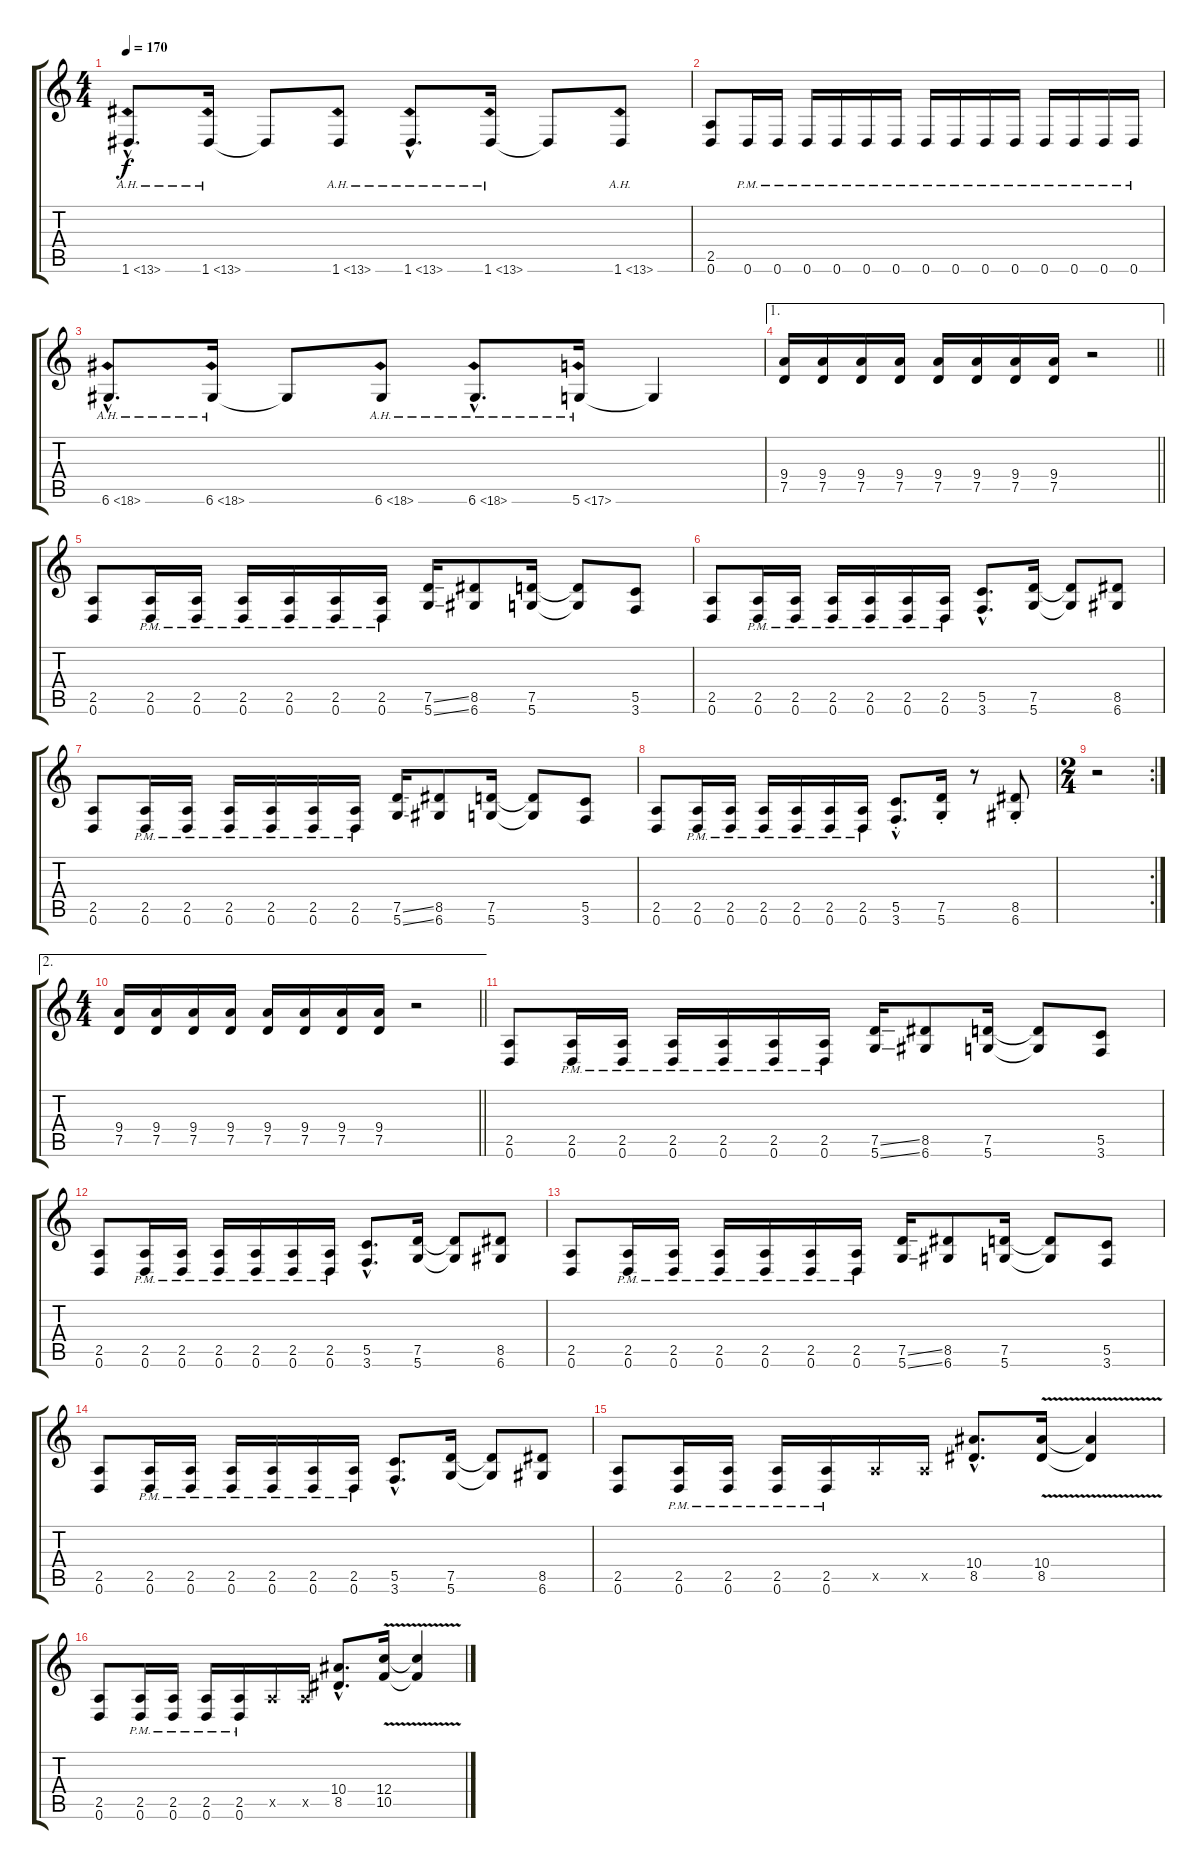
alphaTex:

\track "" {instrument distortionguitar}
\staff {score tabs}
\tuning (D4 A3 F3 C3 G2 D2) {hide}
\ts (4 4)
\tempo 170
\clef g2
\ks c
1.6{ah 12 hac}.8{d dy f} 1.6{ah 12}.16 1.6{t}.8 1.6{ah 12}.8 1.6{ah 12 hac}.8{d} 1.6{ah 12}.16 1.6{t}.8 1.6{ah 12}.8 |
(2.5 0.6).8 0.6{pm}.16 0.6{pm}.16 0.6{pm}.16 0.6{pm}.16 0.6{pm}.16 0.6{pm}.16 0.6{pm}.16 0.6{pm}.16 0.6{pm}.16 0.6{pm}.16 0.6{pm}.16 0.6{pm}.16 0.6{pm}.16 0.6{pm}.16 |
6.6{ah 12 hac}.8{d} 6.6{ah 12}.16 6.6{t}.8 6.6{ah 12}.8 6.6{ah 12 hac}.8{d} 5.6{ah 12}.16 5.6{t}.4 |
\ae 1
\barLineRight lightlight
(9.4 7.5).16 (9.4 7.5).16 (9.4 7.5).16 (9.4 7.5).16 (9.4 7.5).16 (9.4 7.5).16 (9.4 7.5).16 (9.4 7.5).16 r.2 |
(2.5 0.6).8 (2.5{pm} 0.6{pm}).16 (2.5{pm} 0.6{pm}).16 (2.5{pm} 0.6{pm}).16 (2.5{pm} 0.6{pm}).16 (2.5{pm} 0.6{pm}).16 (2.5{pm} 0.6{pm}).16 (7.5{ss} 5.6{ss}).16 (8.5 6.6).8 (7.5 5.6).16 (7.5{t} 5.6{t}).8 (5.5 3.6).8 |
(2.5 0.6).8 (2.5{pm} 0.6{pm}).16 (2.5{pm} 0.6{pm}).16 (2.5{pm} 0.6{pm}).16 (2.5{pm} 0.6{pm}).16 (2.5{pm} 0.6{pm}).16 (2.5{pm} 0.6{pm}).16 (5.5{hac} 3.6{hac}).8{d} (7.5 5.6).16 (7.5{t} 5.6{t}).8 (8.5 6.6).8 |
(2.5 0.6).8 (2.5{pm} 0.6{pm}).16 (2.5{pm} 0.6{pm}).16 (2.5{pm} 0.6{pm}).16 (2.5{pm} 0.6{pm}).16 (2.5{pm} 0.6{pm}).16 (2.5{pm} 0.6{pm}).16 (7.5{ss} 5.6{ss}).16 (8.5 6.6).8 (7.5 5.6).16 (7.5{t} 5.6{t}).8 (5.5 3.6).8 |
(2.5 0.6).8 (2.5{pm} 0.6{pm}).16 (2.5{pm} 0.6{pm}).16 (2.5{pm} 0.6{pm}).16 (2.5{pm} 0.6{pm}).16 (2.5{pm} 0.6{pm}).16 (2.5{pm} 0.6{pm}).16 (5.5{hac st} 3.6{hac st}).8{d} (7.5{st} 5.6{st}).16 r.8 (8.5{st} 6.6{st}).8 |
\rc 2
\ts (2 4)
r.2 |
\ae 2
\ts (4 4)
\barLineRight lightlight
(9.4 7.5).16 (9.4 7.5).16 (9.4 7.5).16 (9.4 7.5).16 (9.4 7.5).16 (9.4 7.5).16 (9.4 7.5).16 (9.4 7.5).16 r.2 |
(2.5 0.6).8 (2.5{pm} 0.6{pm}).16 (2.5{pm} 0.6{pm}).16 (2.5{pm} 0.6{pm}).16 (2.5{pm} 0.6{pm}).16 (2.5{pm} 0.6{pm}).16 (2.5{pm} 0.6{pm}).16 (7.5{ss} 5.6{ss}).16 (8.5 6.6).8 (7.5 5.6).16 (7.5{t} 5.6{t}).8 (5.5 3.6).8 |
(2.5 0.6).8 (2.5{pm} 0.6{pm}).16 (2.5{pm} 0.6{pm}).16 (2.5{pm} 0.6{pm}).16 (2.5{pm} 0.6{pm}).16 (2.5{pm} 0.6{pm}).16 (2.5{pm} 0.6{pm}).16 (5.5{hac} 3.6{hac}).8{d} (7.5 5.6).16 (7.5{t} 5.6{t}).8 (8.5 6.6).8 |
(2.5 0.6).8 (2.5{pm} 0.6{pm}).16 (2.5{pm} 0.6{pm}).16 (2.5{pm} 0.6{pm}).16 (2.5{pm} 0.6{pm}).16 (2.5{pm} 0.6{pm}).16 (2.5{pm} 0.6{pm}).16 (7.5{ss} 5.6{ss}).16 (8.5 6.6).8 (7.5 5.6).16 (7.5{t} 5.6{t}).8 (5.5 3.6).8 |
(2.5 0.6).8 (2.5{pm} 0.6{pm}).16 (2.5{pm} 0.6{pm}).16 (2.5{pm} 0.6{pm}).16 (2.5{pm} 0.6{pm}).16 (2.5{pm} 0.6{pm}).16 (2.5{pm} 0.6{pm}).16 (5.5{hac} 3.6{hac}).8{d} (7.5 5.6).16 (7.5{t} 5.6{t}).8 (8.5 6.6).8 |
(2.5 0.6).8 (2.5{pm} 0.6{pm}).16 (2.5{pm} 0.6{pm}).16 (2.5{pm} 0.6{pm}).16 (2.5{pm} 0.6{pm}).16 2.5{x}.16 2.5{x}.16 (10.4{hac} 8.5{hac}).8{d} (10.4{v} 8.5).16 (10.4{t} 8.5{t}).4 |
(2.5 0.6).8 (2.5{pm} 0.6{pm}).16 (2.5{pm} 0.6{pm}).16 (2.5{pm} 0.6{pm}).16 (2.5{pm} 0.6{pm}).16 2.5{x}.16 2.5{x}.16 (10.4{hac} 8.5{hac}).8{d} (12.4{v} 10.5).16 (12.4{t} 10.5{t}).4
